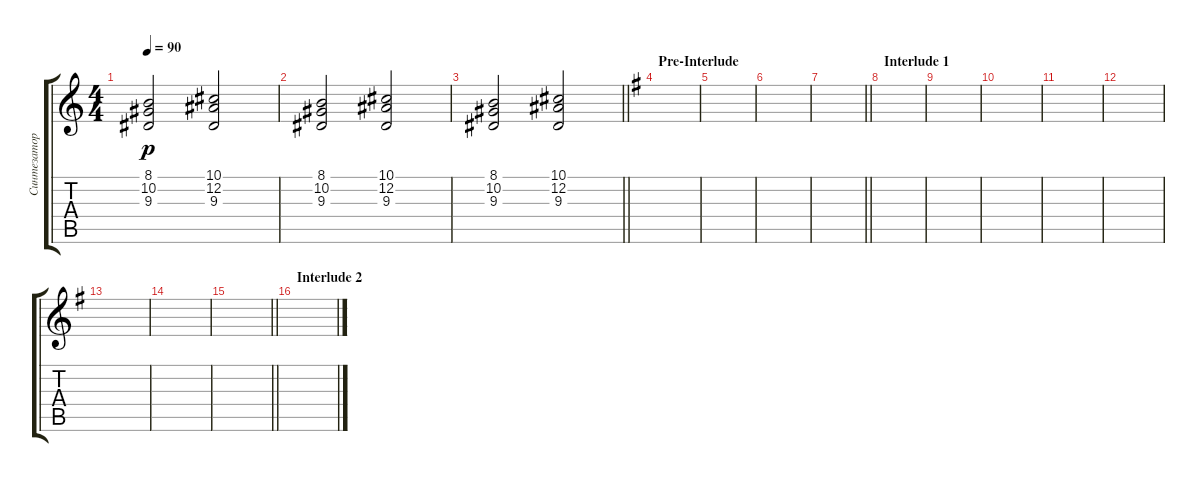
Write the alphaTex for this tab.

\track ("Синтезатор" "Синтезатор") {instrument stringensemble2}
\staff {score tabs}
\tuning (Eb4 Bb3 Gb3 Db3 Ab2 Eb2) {hide}
\ts (4 4)
\tempo 90
\clef g2
\ks c
(8.1 10.2 9.3).2{dy p} (10.1 12.2 9.3).2 |
(8.1 10.2 9.3).2 (10.1 12.2 9.3).2 |
\barLineRight lightlight
(8.1 10.2 9.3).2 (10.1 12.2 9.3).2 |
\section ("" "Pre-Interlude")
\ks eminor
|
|
|
\barLineRight lightlight
|
\section ("" "Interlude 1")
|
|
|
|
|
|
|
\barLineRight lightlight
|
\section ("" "Interlude 2")
